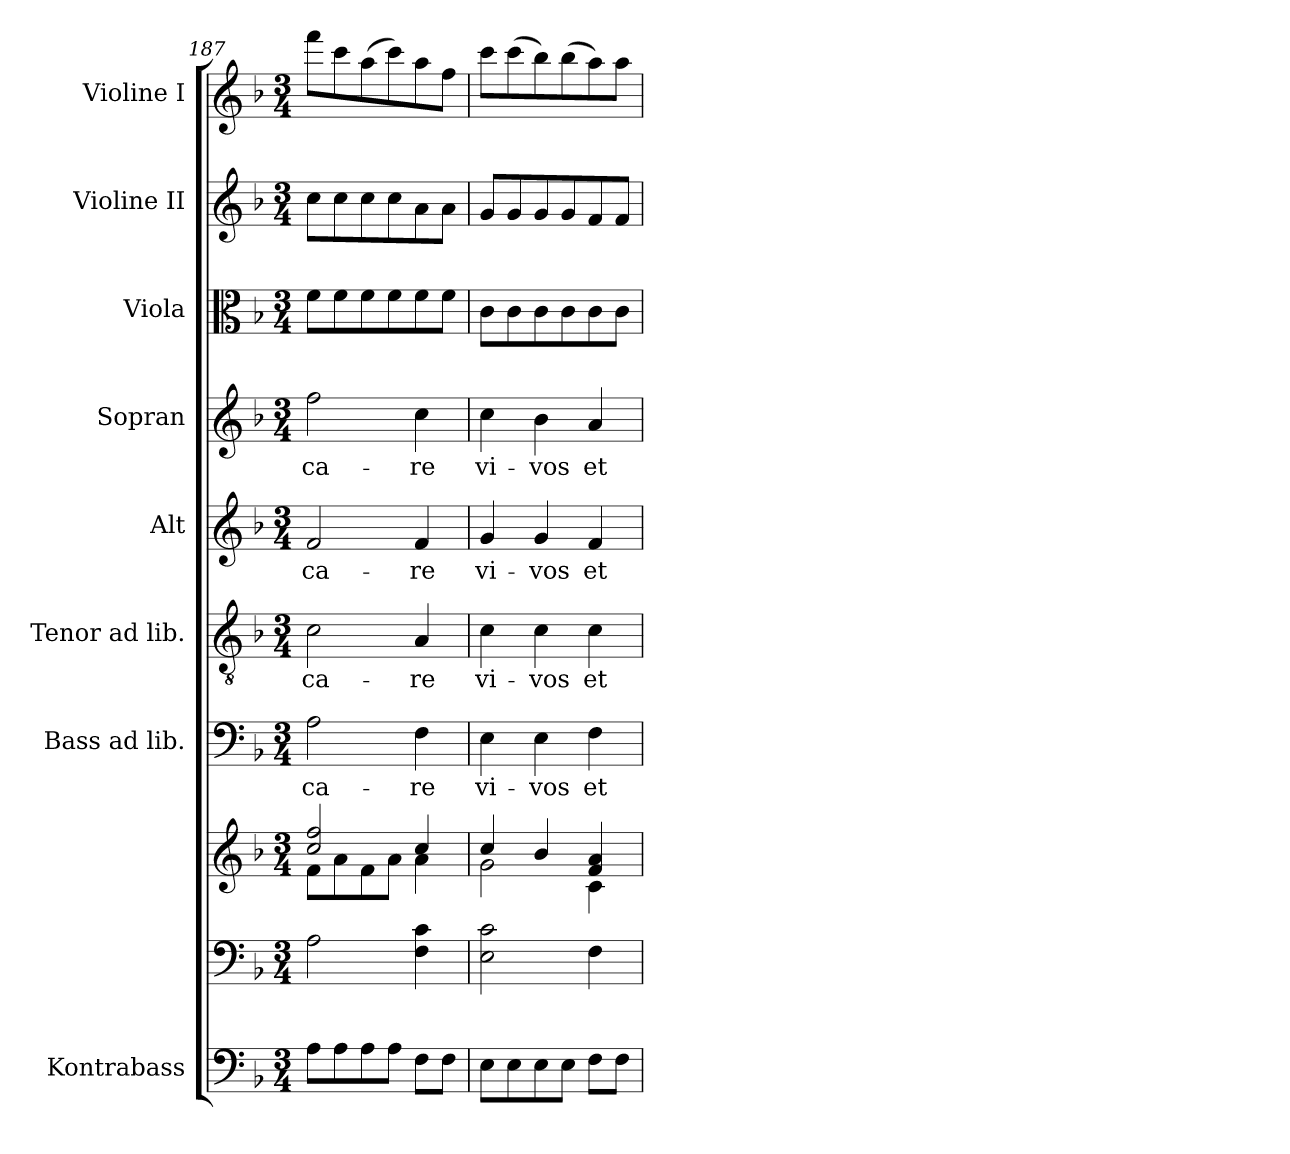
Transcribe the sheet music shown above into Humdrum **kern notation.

**kern	**kern	**kern	**kern	**text	**kern	**text	**kern	**text	**kern	**text	**kern	**kern	**kern
*part9	*part8	*part8	*part7	*part7	*part6	*part6	*part5	*part5	*part4	*part4	*part3	*part2	*part1
*staff10	*staff9	*staff8	*staff7	*staff7	*staff6	*staff6	*staff5	*staff5	*staff4	*staff4	*staff3	*staff2	*staff1
*I"Kontrabass	*	*	*I"Bass ad lib.	*	*I"Tenor ad lib.	*	*I"Alt	*	*I"Sopran	*	*I"Viola	*I"Violine II	*I"Violine I
*I'Kb.	*	*	*I'B.	*	*I'T.	*	*I'A.	*	*I'S.	*	*I'Vla.	*I'Vl. II	*I'Vl. I
*clefF4	*clefF4	*clefG2	*clefF4	*	*clefGv2	*	*clefG2	*	*clefG2	*	*clefC3	*clefG2	*clefG2
*ITrd7c12	*	*	*	*	*	*	*	*	*	*	*	*	*
*k[b-]	*k[b-]	*k[b-]	*k[b-]	*	*k[b-]	*	*k[b-]	*	*k[b-]	*	*k[b-]	*k[b-]	*k[b-]
*F:	*F:	*F:	*F:	*	*F:	*	*F:	*	*F:	*	*F:	*F:	*F:
*M3/4	*M3/4	*M3/4	*M3/4	*	*M3/4	*	*M3/4	*	*M3/4	*	*M3/4	*M3/4	*M3/4
=187	=187	=187	=187	=187	=187	=187	=187	=187	=187	=187	=187	=187	=187
*	*	*^	*	*	*	*	*	*	*	*	*	*	*
!	!	!	!	!	!LO:LY:b	!	!LO:LY:b	!	!LO:LY:b	!	!LO:LY:b	!	!	!
8AA\L	2A\	2cc/ 2ff/	8f\L	2A\	-ca-	2c\	-ca-	2f/	-ca-	2ff\	-ca-	8f\L	8cc\L	8fff\L
8AA\	.	.	8a\	.	.	.	.	.	.	.	.	8f\	8cc\	8ccc\
8AA\	.	.	8f\	.	.	.	.	.	.	.	.	8f\	8cc\	(>8aa\
8AA\J	.	.	8a\J	.	.	.	.	.	.	.	.	8f\	8cc\	8ccc\)
!	!	!	!	!	!LO:LY:b	!	!LO:LY:b	!	!LO:LY:b	!	!LO:LY:b	!	!	!
8FF\L	4F\ 4c\	4cc/	4a\	4F\	-re	4A/	-re	4f/	-re	4cc\	-re	8f\	8a\	8aa\
8FF\J	.	.	.	.	.	.	.	.	.	.	.	8f\J	8a\J	8ff\J
=188	=188	=188	=188	=188	=188	=188	=188	=188	=188	=188	=188	=188	=188	=188
!	!	!	!	!	!LO:LY:b	!	!LO:LY:b	!	!LO:LY:b	!	!LO:LY:b	!	!	!
8EE\L	2E\ 2c\	4cc/	2g\	4E\	vi-	4c\	vi-	4g/	vi-	4cc\	vi-	8c\L	8g/L	8ccc\L
8EE\	.	.	.	.	.	.	.	.	.	.	.	8c\	8g/	(>8ccc\
!	!	!	!	!	!LO:LY:b	!	!LO:LY:b	!	!LO:LY:b	!	!LO:LY:b	!	!	!
8EE\	.	4b-/	.	4E\	-vos	4c\	-vos	4g/	-vos	4b-\	-vos	8c\	8g/	8bb-\)
8EE\J	.	.	.	.	.	.	.	.	.	.	.	8c\	8g/	(>8bb-\
!	!	!	!	!	!LO:LY:b	!	!LO:LY:b	!	!LO:LY:b	!	!LO:LY:b	!	!	!
8FF\L	4F\	4f/ 4a/	4c\	4F\	et	4c\	et	4f/	et	4a/	et	8c\	8f/	8aa\)
8FF\J	.	.	.	.	.	.	.	.	.	.	.	8c\J	8f/J	8aa\J
*	*	*v	*v	*	*	*	*	*	*	*	*	*	*	*
=	=	=	=	=	=	=	=	=	=	=	=	=	=
*-	*-	*-	*-	*-	*-	*-	*-	*-	*-	*-	*-	*-	*-
